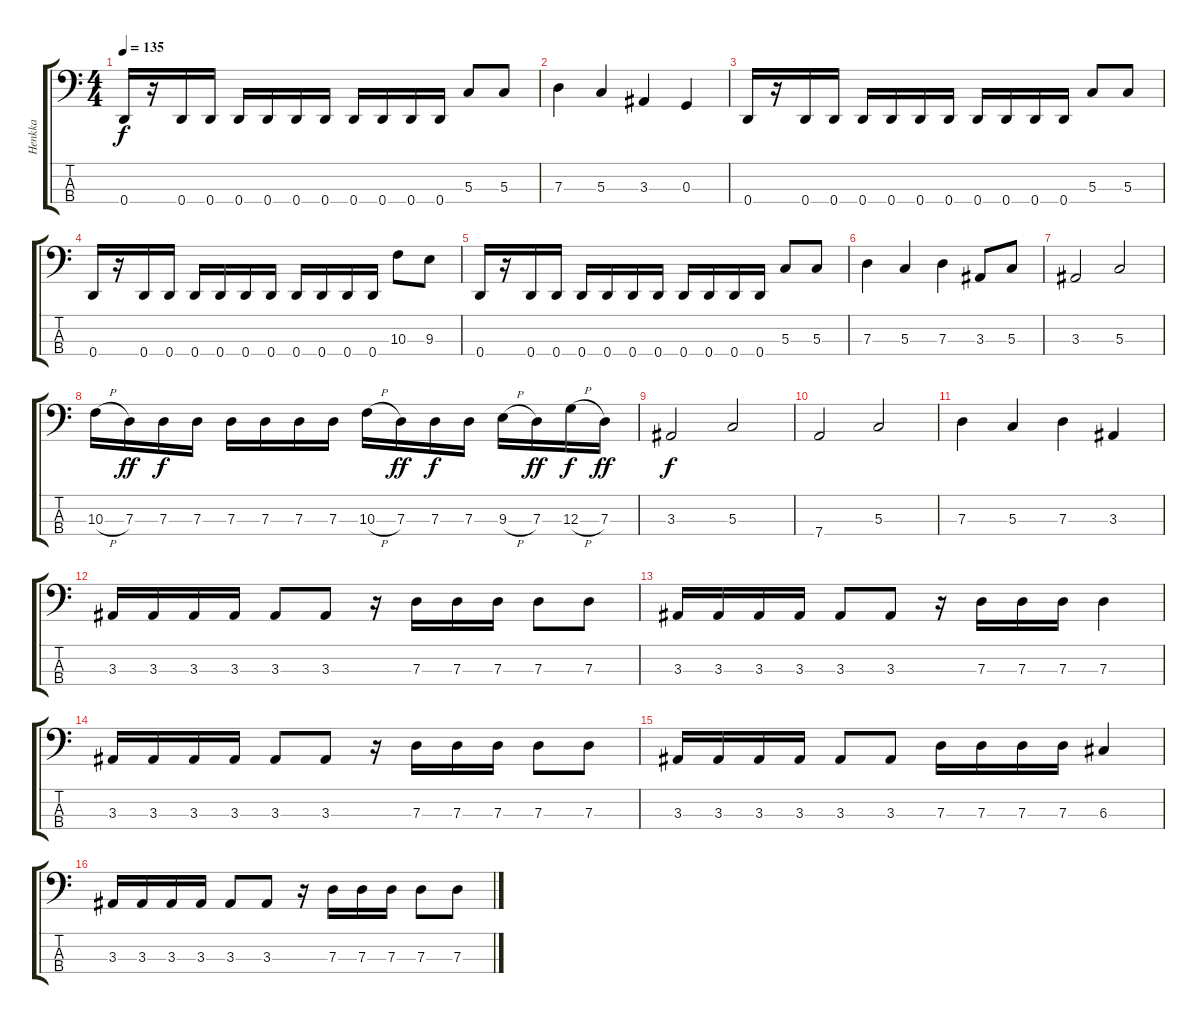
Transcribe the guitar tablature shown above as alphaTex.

\track ("Henkka" "Henkka") {instrument electricbasspick}
\staff {score tabs}
\tuning (F2 C2 G1 D1) {hide}
\ts (4 4)
\tempo 135
\clef f4
\ks c
0.4.16{dy f} r.16 0.4.16 0.4.16 0.4.16 0.4.16 0.4.16 0.4.16 0.4.16 0.4.16 0.4.16 0.4.16 5.3.8 5.3.8 |
7.3.4 5.3.4 3.3.4 0.3.4 |
0.4.16 r.16 0.4.16 0.4.16 0.4.16 0.4.16 0.4.16 0.4.16 0.4.16 0.4.16 0.4.16 0.4.16 5.3.8 5.3.8 |
0.4.16 r.16 0.4.16 0.4.16 0.4.16 0.4.16 0.4.16 0.4.16 0.4.16 0.4.16 0.4.16 0.4.16 10.3.8 9.3.8 |
0.4.16 r.16 0.4.16 0.4.16 0.4.16 0.4.16 0.4.16 0.4.16 0.4.16 0.4.16 0.4.16 0.4.16 5.3.8 5.3.8 |
7.3.4 5.3.4 7.3.4 3.3.8 5.3.8 |
3.3.2 5.3.2 |
10.3{h}.16 7.3.16{dy ff} 7.3.16{dy f} 7.3.16 7.3.16 7.3.16 7.3.16 7.3.16 10.3{h}.16 7.3.16{dy ff} 7.3.16{dy f} 7.3.16 9.3{h}.16 7.3.16{dy ff} 12.3{h}.16{dy f} 7.3.16{dy ff} |
3.3.2{dy f} 5.3.2 |
7.4.2 5.3.2 |
7.3.4 5.3.4 7.3.4 3.3.4 |
3.3.16 3.3.16 3.3.16 3.3.16 3.3.8 3.3.8 r.16 7.3.16 7.3.16 7.3.16 7.3.8 7.3.8 |
3.3.16 3.3.16 3.3.16 3.3.16 3.3.8 3.3.8 r.16 7.3.16 7.3.16 7.3.16 7.3.4 |
3.3.16 3.3.16 3.3.16 3.3.16 3.3.8 3.3.8 r.16 7.3.16 7.3.16 7.3.16 7.3.8 7.3.8 |
3.3.16 3.3.16 3.3.16 3.3.16 3.3.8 3.3.8 7.3.16 7.3.16 7.3.16 7.3.16 6.3.4 |
3.3.16 3.3.16 3.3.16 3.3.16 3.3.8 3.3.8 r.16 7.3.16 7.3.16 7.3.16 7.3.8 7.3.8
